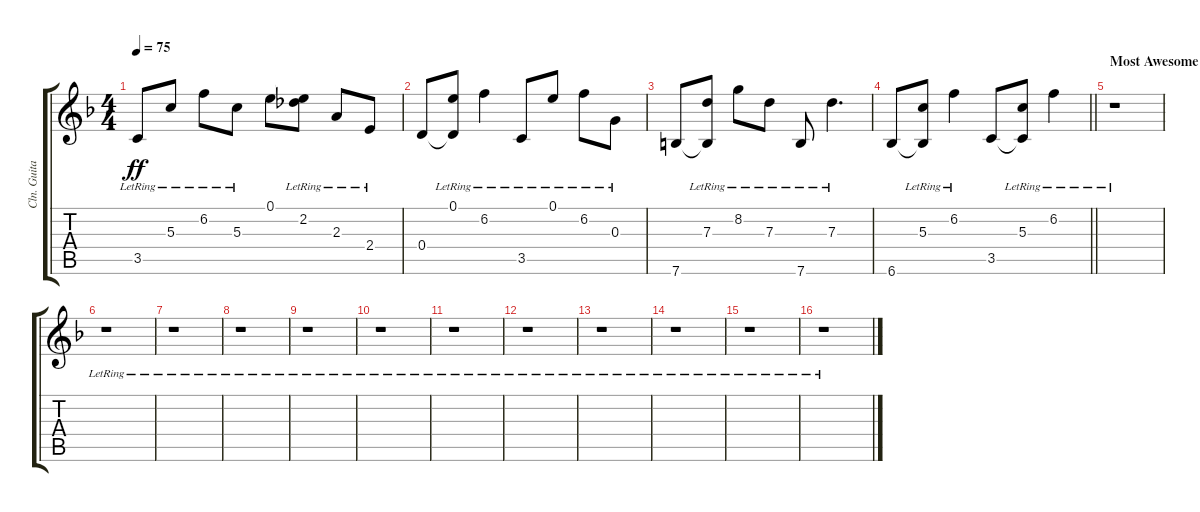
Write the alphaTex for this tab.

\track ("Cln. Guitar_Petrucci" "Cln. Guita") {instrument acousticguitarsteel}
\staff {score tabs}
\tuning (E4 B3 G3 D3 A2 E2) {hide}
\ts (4 4)
\tempo 75
\clef g2
\ks f
3.5{lr}.8{dy ff} 5.3{lr}.8 6.2{lr}.8 5.3{lr}.8 0.1.8 (0.1{t} 2.2{lr}).8 2.3{lr}.8 2.4{lr}.8 |
0.4.8 (0.1{lr} 0.4{t}).8 6.2{lr}.4 3.5{lr}.8 0.1{lr}.8 6.2{lr}.8 0.3{lr}.8 |
7.6.8 (7.3{lr} 7.6{t}).8 8.2{lr}.8 7.3{lr}.8 7.6{lr}.8 7.3{lr}.4{d} |
\barLineRight lightlight
6.6.8 (5.3{lr} 6.6{t}).8 6.2{lr}.4 3.5.8 (5.3{lr} 3.5{t}).8 6.2{lr}.4 |
\section ("" "Most Awesome Solo Ever!!!!")
r.1 |
r.1 |
r.1 |
r.1 |
r.1 |
r.1 |
r.1 |
r.1 |
r.1 |
r.1 |
r.1 |
r.1
